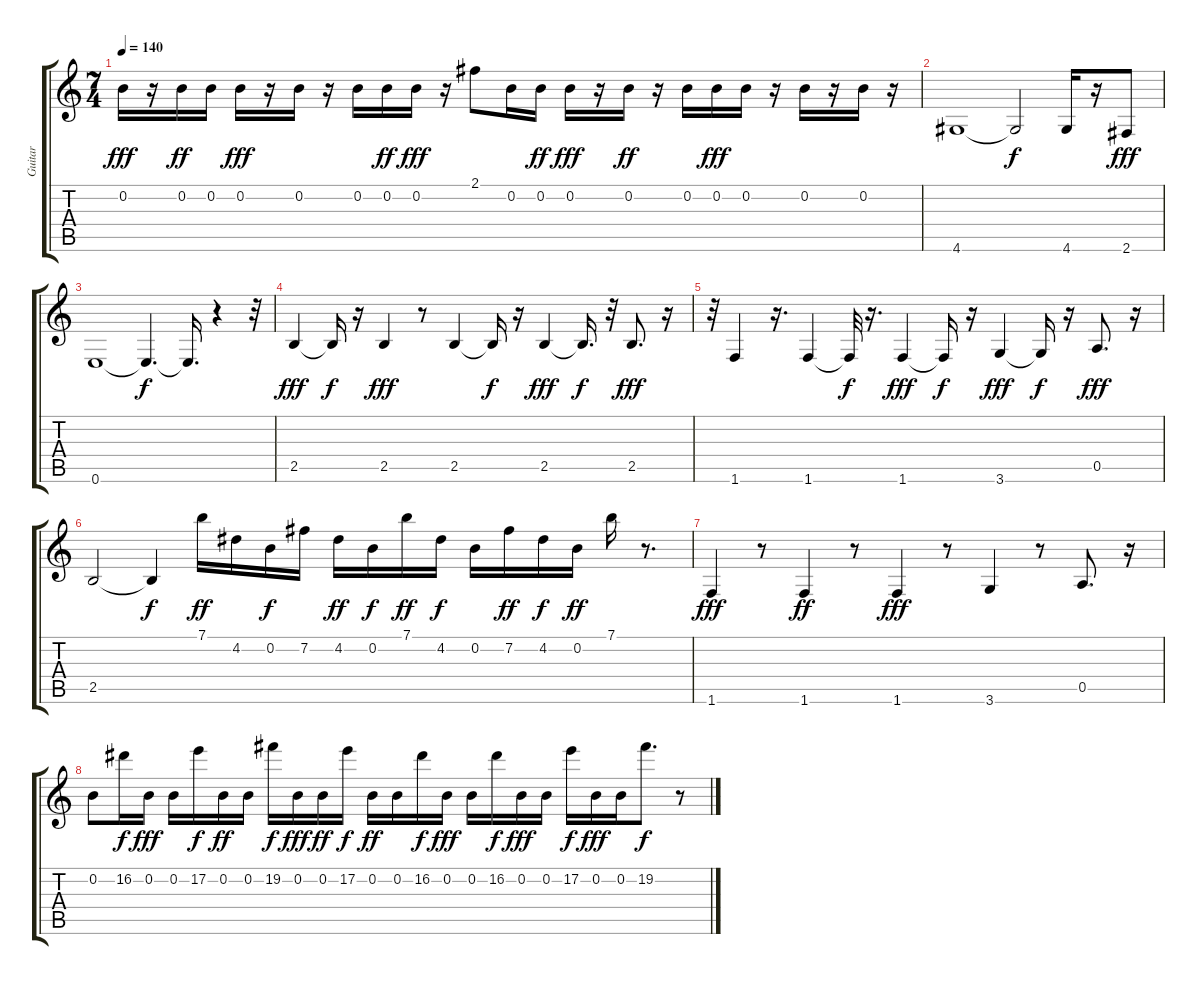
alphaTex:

\track ("Guitar" "Guitar") {instrument overdrivenguitar}
\staff {score tabs}
\tuning (E4 B3 G3 D3 A2 E2) {hide}
\ts (7 4)
\tempo 140
\clef g2
\ks c
0.2.16{dy fff} r.16 0.2.16{dy ff} 0.2.16 0.2.16{dy fff} r.16 0.2.16 r.16 0.2.16 0.2.16{dy ff} 0.2.16{dy fff} r.16 2.1.8 0.2.16 0.2.16{dy ff} 0.2.16{dy fff} r.16 0.2.16{dy ff} r.16 0.2.16 0.2.16{dy fff} 0.2.16 r.16 0.2.16 r.16 0.2.16 r.16 |
4.6.1 4.6{t}.2{dy f} 4.6.16 r.16 2.6.8{dy fff} |
0.6.1 0.6{t}.4{d dy f} 0.6{t}.16{d} r.4 r.32 |
2.5.4{dy fff} 2.5{t}.16{dy f} r.16 2.5.4{dy fff} r.8 2.5.4 2.5{t}.16{dy f} r.16 2.5.4{dy fff} 2.5{t}.16{d dy f} r.32 2.5.8{d dy fff} r.16 |
r.32 1.6.4 r.16{d} 1.6.4 1.6{t}.32{dy f} r.16{d} 1.6.4{dy fff} 1.6{t}.16{dy f} r.16 3.6.4{dy fff} 3.6{t}.16{dy f} r.16 0.5.8{d dy fff} r.16 |
2.5.2 2.5{t}.4{dy f} 7.1.16{dy ff} 4.2.16 0.2.16{dy f} 7.2.16 4.2.16{dy ff} 0.2.16{dy f} 7.1.16{dy ff} 4.2.16{dy f} 0.2.16 7.2.16{dy ff} 4.2.16{dy f} 0.2.16{dy ff} 7.1.16 r.8{d} |
1.6.4{dy fff} r.8 1.6.4{dy ff} r.8 1.6.4{dy fff} r.8 3.6.4 r.8 0.5.8{d} r.16 |
0.2.8 16.2.16{dy f} 0.2.16{dy fff} 0.2.16 17.2.16{dy f} 0.2.16{dy ff} 0.2.16 19.2.16{dy f} 0.2.16{dy fff} 0.2.16{dy ff} 17.2.16{dy f} 0.2.16{dy ff} 0.2.16 16.2.16{dy f} 0.2.16{dy fff} 0.2.16 16.2.16{dy f} 0.2.16{dy fff} 0.2.16 17.2.16{dy f} 0.2.16{dy fff} 0.2.16 19.2.8{d dy f} r.8
